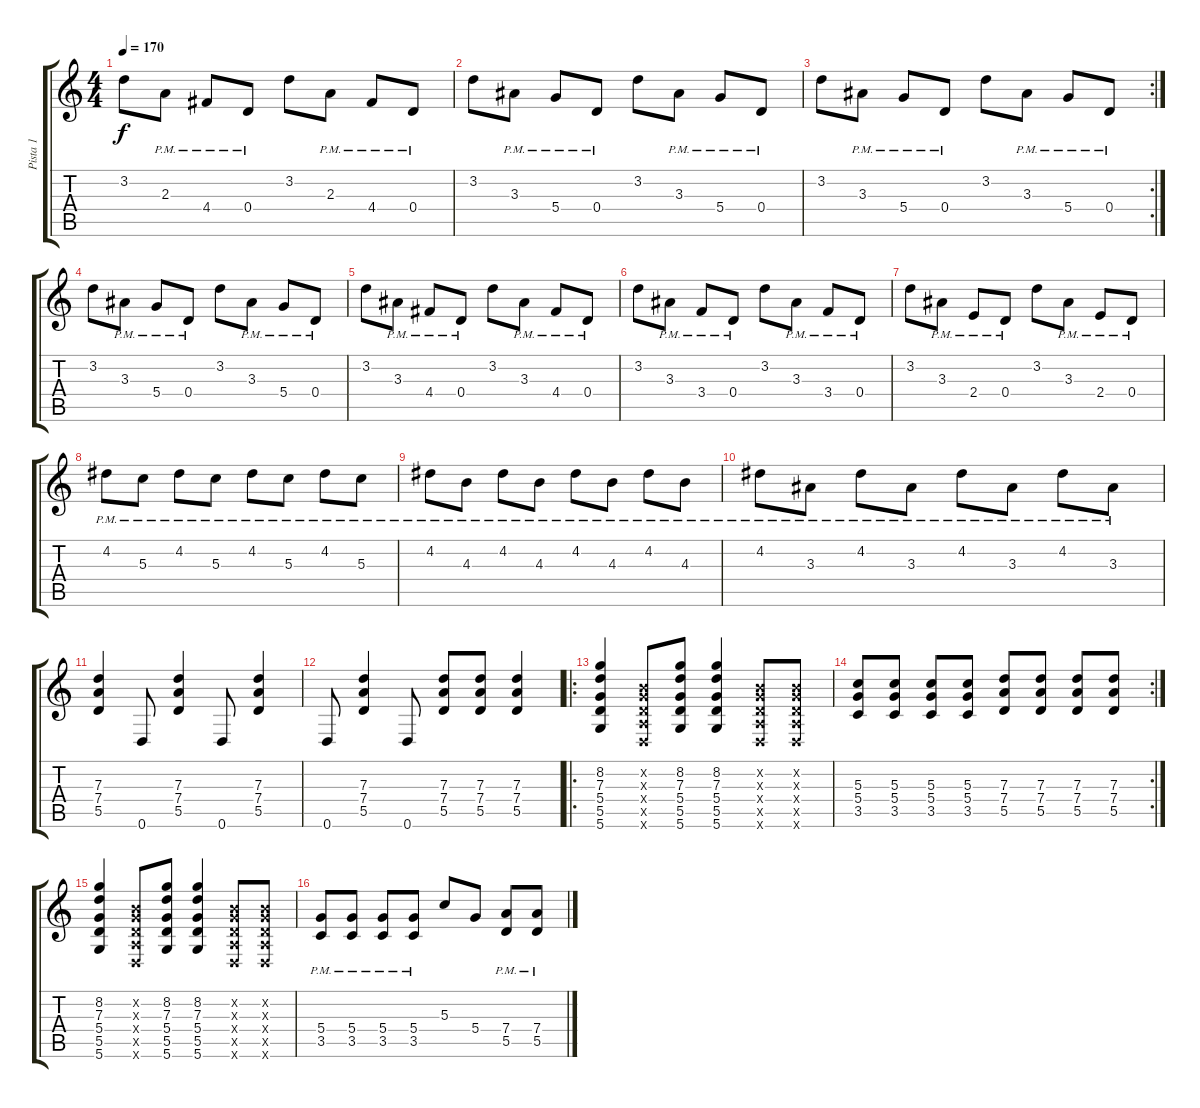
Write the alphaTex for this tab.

\track ("Pista 1" "Pista 1") {instrument distortionguitar}
\staff {score tabs}
\tuning (E4 B3 G3 D3 A2 D2) {hide}
\ts (4 4)
\tempo 170
\clef g2
\ks c
3.2.8{dy f} 2.3{pm}.8 4.4{pm}.8 0.4{pm}.8 3.2.8 2.3{pm}.8 4.4{pm}.8 0.4{pm}.8 |
3.2.8 3.3{pm}.8 5.4{pm}.8 0.4{pm}.8 3.2.8 3.3{pm}.8 5.4{pm}.8 0.4{pm}.8 |
\rc 2
3.2.8 3.3{pm}.8 5.4{pm}.8 0.4{pm}.8 3.2.8 3.3{pm}.8 5.4{pm}.8 0.4{pm}.8 |
3.2.8 3.3{pm}.8 5.4{pm}.8 0.4{pm}.8 3.2.8 3.3{pm}.8 5.4{pm}.8 0.4{pm}.8 |
3.2.8 3.3{pm}.8 4.4{pm}.8 0.4{pm}.8 3.2.8 3.3{pm}.8 4.4{pm}.8 0.4{pm}.8 |
3.2.8 3.3{pm}.8 3.4{pm}.8 0.4{pm}.8 3.2.8 3.3{pm}.8 3.4{pm}.8 0.4{pm}.8 |
3.2.8 3.3{pm}.8 2.4{pm}.8 0.4{pm}.8 3.2.8 3.3{pm}.8 2.4{pm}.8 0.4{pm}.8 |
4.2{pm}.8 5.3{pm}.8 4.2{pm}.8 5.3{pm}.8 4.2{pm}.8 5.3{pm}.8 4.2{pm}.8 5.3{pm}.8 |
4.2{pm}.8 4.3{pm}.8 4.2{pm}.8 4.3{pm}.8 4.2{pm}.8 4.3{pm}.8 4.2{pm}.8 4.3{pm}.8 |
4.2{pm}.8 3.3{pm}.8 4.2{pm}.8 3.3{pm}.8 4.2{pm}.8 3.3{pm}.8 4.2{pm}.8 3.3{pm}.8 |
(7.3 7.4 5.5).4 0.6.8 (7.3 7.4 5.5).4 0.6.8 (7.3 7.4 5.5).4 |
0.6.8 (7.3 7.4 5.5).4 0.6.8 (7.3 7.4 5.5).8 (7.3 7.4 5.5).8 (7.3 7.4 5.5).4 |
\ro
(8.2 7.3 5.4 5.5 5.6).4 (0.2{x} 0.3{x} 0.4{x} 0.5{x} 0.6{x}).8 (8.2 7.3 5.4 5.5 5.6).8 (8.2 7.3 5.4 5.5 5.6).4 (0.2{x} 0.3{x} 0.4{x} 0.5{x} 0.6{x}).8 (0.2{x} 0.3{x} 0.4{x} 0.5{x} 0.6{x}).8 |
\rc 2
(5.3 5.4 3.5).8 (5.3 5.4 3.5).8 (5.3 5.4 3.5).8 (5.3 5.4 3.5).8 (7.3 7.4 5.5).8 (7.3 7.4 5.5).8 (7.3 7.4 5.5).8 (7.3 7.4 5.5).8 |
(8.2 7.3 5.4 5.5 5.6).4 (0.2{x} 0.3{x} 0.4{x} 0.5{x} 0.6{x}).8 (8.2 7.3 5.4 5.5 5.6).8 (8.2 7.3 5.4 5.5 5.6).4 (0.2{x} 0.3{x} 0.4{x} 0.5{x} 0.6{x}).8 (0.2{x} 0.3{x} 0.4{x} 0.5{x} 0.6{x}).8 |
(5.4 3.5{pm}).8 (5.4 3.5{pm}).8 (5.4 3.5{pm}).8 (5.4 3.5{pm}).8 5.3.8 5.4.8 (7.4 5.5{pm}).8 (7.4 5.5{pm}).8
